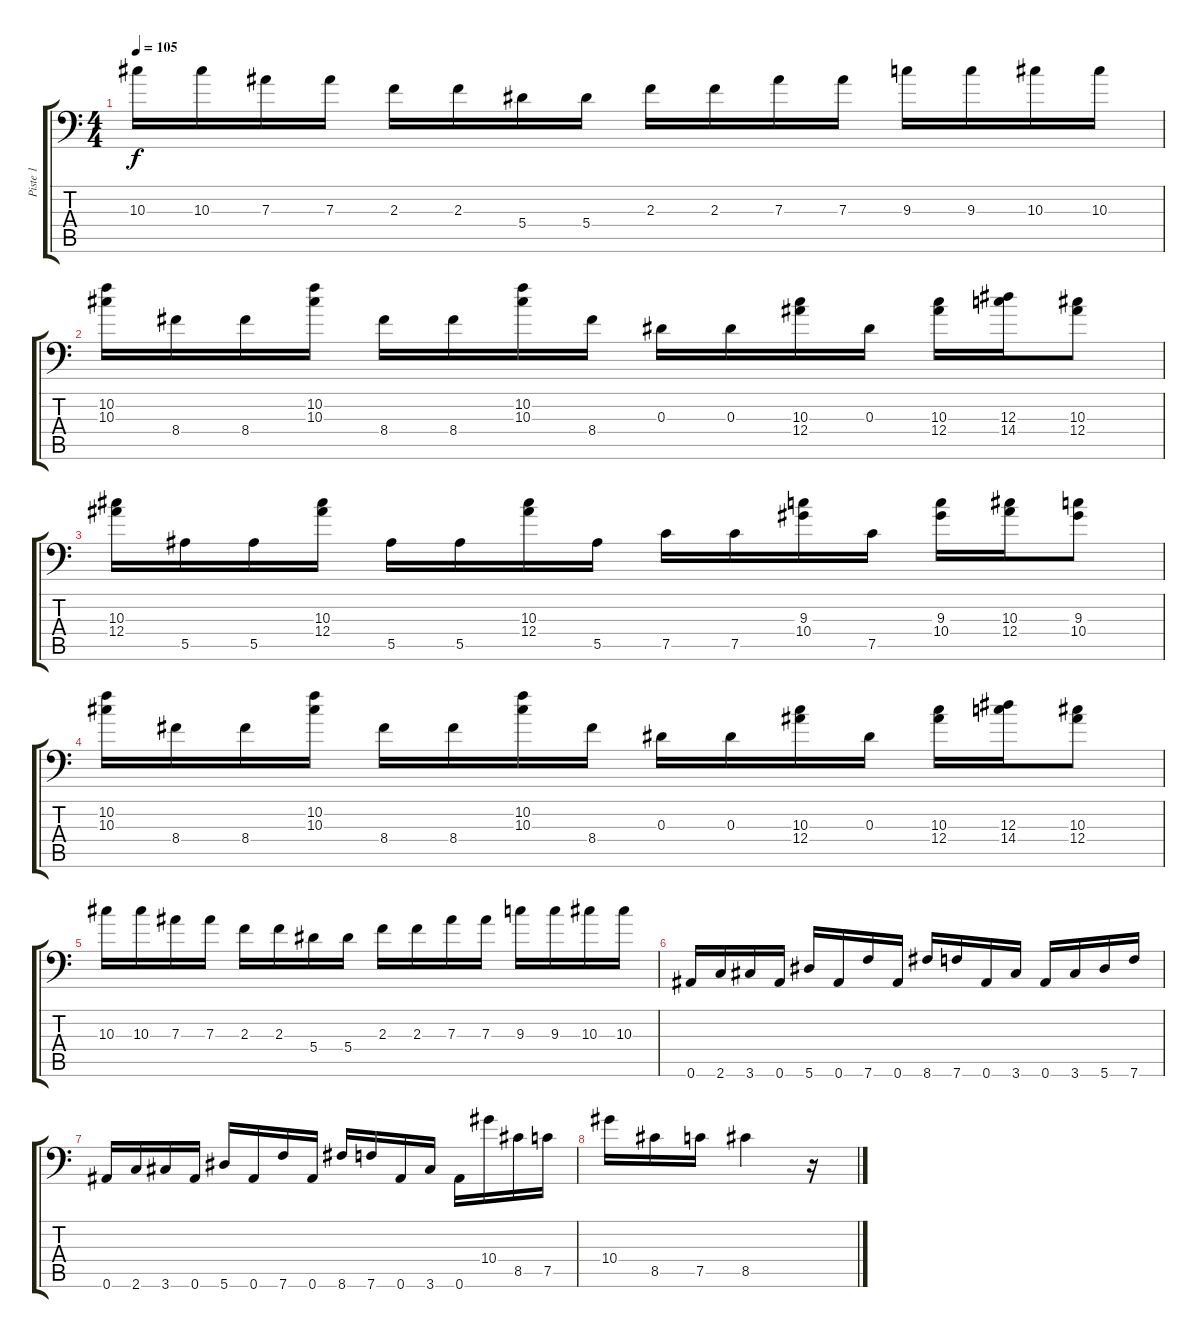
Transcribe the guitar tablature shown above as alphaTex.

\track ("Piste 1" "Piste 1") {instrument distortionguitar}
\staff {score tabs}
\tuning (C4 G3 Eb3 Bb2 F2 Bb1) {hide}
\ts (4 4)
\tempo 105
\clef f4
\ks c
10.3.16{dy f} 10.3.16 7.3.16 7.3.16 2.3.16 2.3.16 5.4.16 5.4.16 2.3.16 2.3.16 7.3.16 7.3.16 9.3.16 9.3.16 10.3.16 10.3.16 |
(10.2 10.3).16 8.4.16 8.4.16 (10.2 10.3).16 8.4.16 8.4.16 (10.2 10.3).16 8.4.16 0.3.16 0.3.16 (10.3 12.4).16 0.3.16 (10.3 12.4).16 (12.3 14.4).16 (10.3 12.4).8 |
(10.3 12.4).16 5.5.16 5.5.16 (10.3 12.4).16 5.5.16 5.5.16 (10.3 12.4).16 5.5.16 7.5.16 7.5.16 (9.3 10.4).16 7.5.16 (9.3 10.4).16 (10.3 12.4).16 (9.3 10.4).8 |
(10.2 10.3).16 8.4.16 8.4.16 (10.2 10.3).16 8.4.16 8.4.16 (10.2 10.3).16 8.4.16 0.3.16 0.3.16 (10.3 12.4).16 0.3.16 (10.3 12.4).16 (12.3 14.4).16 (10.3 12.4).8 |
10.3.16 10.3.16 7.3.16 7.3.16 2.3.16 2.3.16 5.4.16 5.4.16 2.3.16 2.3.16 7.3.16 7.3.16 9.3.16 9.3.16 10.3.16 10.3.16 |
0.6.16 2.6.16 3.6.16 0.6.16 5.6.16 0.6.16 7.6.16 0.6.16 8.6.16 7.6.16 0.6.16 3.6.16 0.6.16 3.6.16 5.6.16 7.6.16 |
0.6.16 2.6.16 3.6.16 0.6.16 5.6.16 0.6.16 7.6.16 0.6.16 8.6.16 7.6.16 0.6.16 3.6.16 0.6.16 10.4.16 8.5.16 7.5.16 |
10.4.16 8.5.16 7.5.16 8.5.4 r.16
